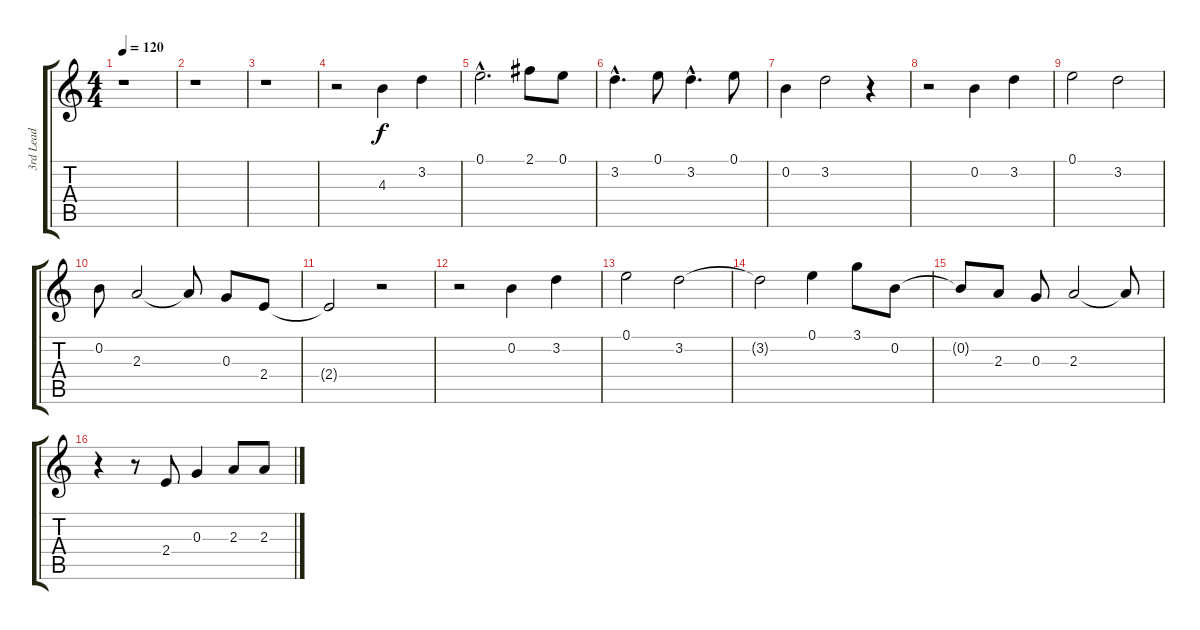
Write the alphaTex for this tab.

\track ("3rd Lead" "3rd Lead") {instrument overdrivenguitar}
\staff {score tabs}
\tuning (E4 B3 G3 D3 A2 E2) {hide}
\ts (4 4)
\tempo 120
\clef g2
\ks c
r.1{dy f} |
r.1 |
r.1 |
r.2 4.3.4 3.2.4 |
0.1{hac}.2{d} 2.1.8 0.1.8 |
3.2{hac}.4{d} 0.1.8 3.2{hac}.4{d} 0.1.8 |
0.2.4 3.2.2 r.4 |
r.2 0.2.4 3.2.4 |
0.1.2 3.2.2 |
0.2.8 2.3.2 2.3{t}.8 0.3.8 2.4.8 |
2.4{t}.2 r.2 |
r.2 0.2.4 3.2.4 |
0.1.2 3.2.2 |
3.2{t}.2 0.1.4 3.1.8 0.2.8 |
0.2{t}.8 2.3.8 0.3.8 2.3.2 2.3{t}.8 |
r.4 r.8 2.4.8 0.3.4 2.3.8 2.3.8
